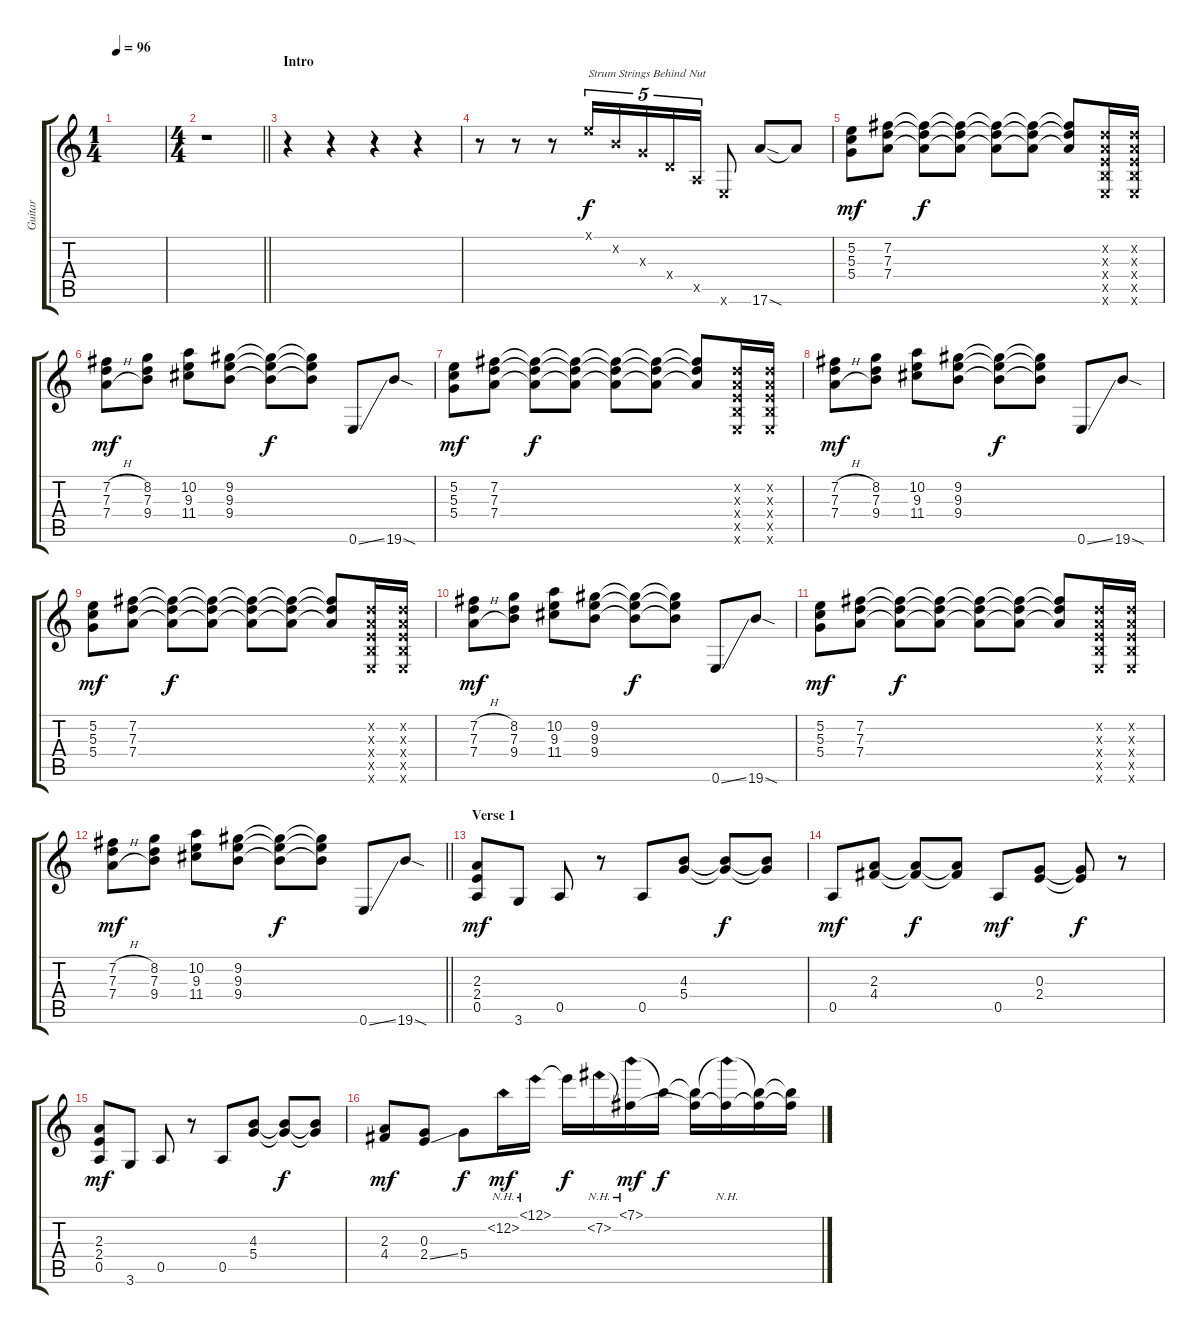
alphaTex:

\track ("Guitar" "Guitar") {instrument electricguitarmuted}
\staff {score tabs}
\tuning (E4 B3 G3 D3 A2 E2) {hide}
\ts (1 4)
\tempo 96
\clef g2
\ks c
|
\ts (4 4)
\barLineRight lightlight
r.1 |
\section ("" "Intro")
r.4 r.4 r.4 r.4 |
r.8 r.8 r.8 0.1{x}.16{tu (5 4) txt "Strum Strings Behind Nut"} 0.2{x}.16{tu (5 4)} 0.3{x}.16{tu (5 4)} 0.4{x}.16{tu (5 4)} 0.5{x}.16{tu (5 4)} 0.6{x}.8 17.6{sod}.8{instrument overdrivenguitar} 17.6{t}.8 |
(5.2 5.3 5.4).8{dy mf} (7.2 7.3 7.4).8 (7.2{t} 7.3{t} 7.4{t}).8{dy f} (7.2{t} 7.3{t} 7.4{t}).8 (7.2{t} 7.3{t} 7.4{t}).8 (7.2{t} 7.3{t} 7.4{t}).8 (7.2{t} 7.3{t} 7.4{t}).8 (3.2{x} 2.3{x} 2.4{x} 2.5{x} 0.6{x}).16 (3.2{x} 2.3{x} 2.4{x} 2.5{x} 0.6{x}).16 |
(7.2{h} 7.3 7.4{h}).8{dy mf} (8.2 7.3 9.4).8 (10.2 9.3 11.4).8 (9.2 9.3 9.4).8 (9.2{t} 9.3{t} 9.4{t}).8{dy f} (9.2{t} 9.3{t} 9.4{t}).8 0.6{ss}.8 19.6{sod}.8 |
(5.2 5.3 5.4).8{dy mf} (7.2 7.3 7.4).8 (7.2{t} 7.3{t} 7.4{t}).8{dy f} (7.2{t} 7.3{t} 7.4{t}).8 (7.2{t} 7.3{t} 7.4{t}).8 (7.2{t} 7.3{t} 7.4{t}).8 (7.2{t} 7.3{t} 7.4{t}).8 (3.2{x} 2.3{x} 2.4{x} 2.5{x} 0.6{x}).16 (3.2{x} 2.3{x} 2.4{x} 2.5{x} 0.6{x}).16 |
(7.2{h} 7.3 7.4{h}).8{dy mf} (8.2 7.3 9.4).8 (10.2 9.3 11.4).8 (9.2 9.3 9.4).8 (9.2{t} 9.3{t} 9.4{t}).8{dy f} (9.2{t} 9.3{t} 9.4{t}).8 0.6{ss}.8 19.6{sod}.8 |
(5.2 5.3 5.4).8{dy mf} (7.2 7.3 7.4).8 (7.2{t} 7.3{t} 7.4{t}).8{dy f} (7.2{t} 7.3{t} 7.4{t}).8 (7.2{t} 7.3{t} 7.4{t}).8 (7.2{t} 7.3{t} 7.4{t}).8 (7.2{t} 7.3{t} 7.4{t}).8 (3.2{x} 2.3{x} 2.4{x} 2.5{x} 0.6{x}).16 (3.2{x} 2.3{x} 2.4{x} 2.5{x} 0.6{x}).16 |
(7.2{h} 7.3 7.4{h}).8{dy mf} (8.2 7.3 9.4).8 (10.2 9.3 11.4).8 (9.2 9.3 9.4).8 (9.2{t} 9.3{t} 9.4{t}).8{dy f} (9.2{t} 9.3{t} 9.4{t}).8 0.6{ss}.8 19.6{sod}.8 |
(5.2 5.3 5.4).8{dy mf} (7.2 7.3 7.4).8 (7.2{t} 7.3{t} 7.4{t}).8{dy f} (7.2{t} 7.3{t} 7.4{t}).8 (7.2{t} 7.3{t} 7.4{t}).8 (7.2{t} 7.3{t} 7.4{t}).8 (7.2{t} 7.3{t} 7.4{t}).8 (3.2{x} 2.3{x} 2.4{x} 2.5{x} 0.6{x}).16 (3.2{x} 2.3{x} 2.4{x} 2.5{x} 0.6{x}).16 |
\barLineRight lightlight
(7.2{h} 7.3 7.4{h}).8{dy mf} (8.2 7.3 9.4).8 (10.2 9.3 11.4).8 (9.2 9.3 9.4).8 (9.2{t} 9.3{t} 9.4{t}).8{dy f} (9.2{t} 9.3{t} 9.4{t}).8 0.6{ss}.8 19.6{sod}.8 |
\section ("" "Verse 1")
(2.3 2.4 0.5).8{dy mf} 3.6.8 0.5.8 r.8 0.5.8 (4.3 5.4).8 (4.3{t} 5.4{t}).8{dy f} (4.3{t} 5.4{t}).8 |
0.5.8{dy mf} (2.3 4.4).8 (2.3{t} 4.4{t}).8{dy f} (2.3{t} 4.4{t}).8 0.5.8{dy mf} (0.3 2.4).8 (0.3{t} 2.4{t}).8{dy f} r.8 |
(2.3 2.4 0.5).8{dy mf} 3.6.8 0.5.8 r.8 0.5.8 (4.3 5.4).8 (4.3{t} 5.4{t}).8{dy f} (4.3{t} 5.4{t}).8 |
(2.3 4.4).8{dy mf} (0.3 2.4{ss}).8 5.4.8{dy f} 12.2{nh}.16{dy mf} 12.1{nh}.16 12.1{t}.16{dy f} 7.2{nh}.16 (7.1{nh} 7.2{t}).16{dy mf instrument overdrivenguitar} 7.1{t}.16{dy f} (7.1{t} 7.2{t}).16 (7.1{nh t} 7.2{t}).16 (7.1{t} 7.2{t}).16 (7.1{t} 7.2{t}).16
